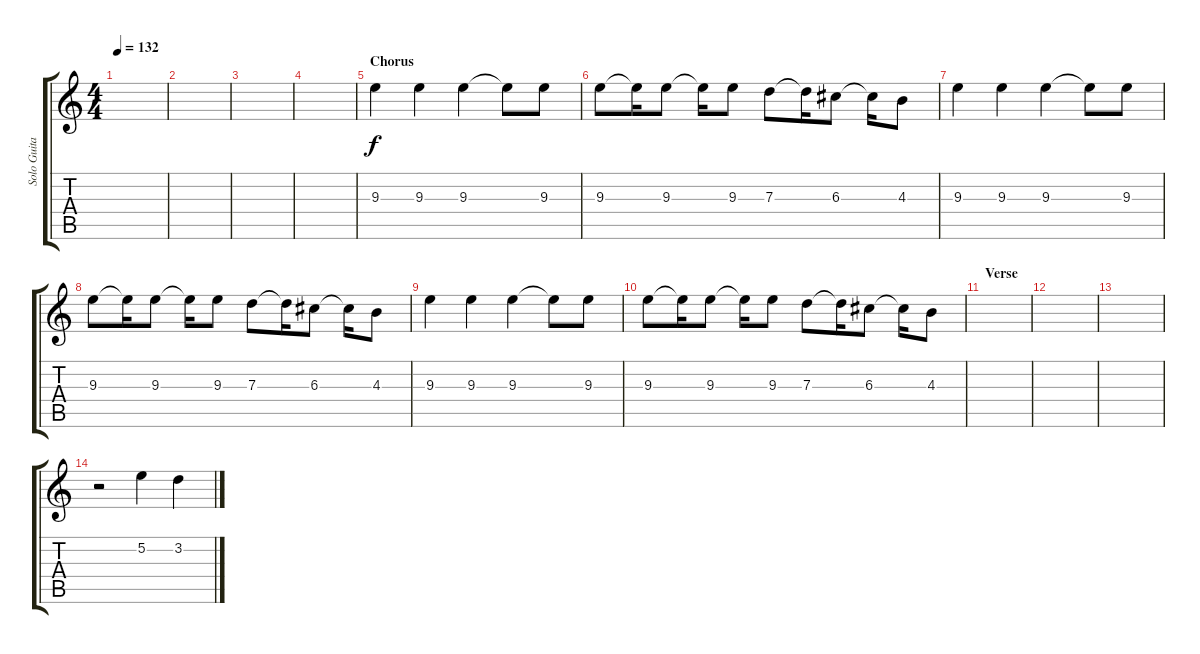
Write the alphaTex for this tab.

\track ("Solo Guitar" "Solo Guita") {instrument distortionguitar}
\staff {score tabs}
\tuning (E4 B3 G3 D3 A2 E2) {hide}
\ts (4 4)
\tempo 132
\clef g2
\ks c
|
|
|
|
\section ("" "Chorus")
9.3.4 9.3.4 9.3.4 9.3{t}.8 9.3.8 |
9.3.8 9.3{t}.16 9.3.8 9.3{t}.16 9.3.8 7.3.8 7.3{t}.16 6.3.8 6.3{t}.16 4.3.8 |
9.3.4 9.3.4 9.3.4 9.3{t}.8 9.3.8 |
9.3.8 9.3{t}.16 9.3.8 9.3{t}.16 9.3.8 7.3.8 7.3{t}.16 6.3.8 6.3{t}.16 4.3.8 |
9.3.4 9.3.4 9.3.4 9.3{t}.8 9.3.8 |
9.3.8 9.3{t}.16 9.3.8 9.3{t}.16 9.3.8 7.3.8 7.3{t}.16 6.3.8 6.3{t}.16 4.3.8 |
\section ("" "Verse")
|
|
|
r.2 5.2.4 3.2.4
